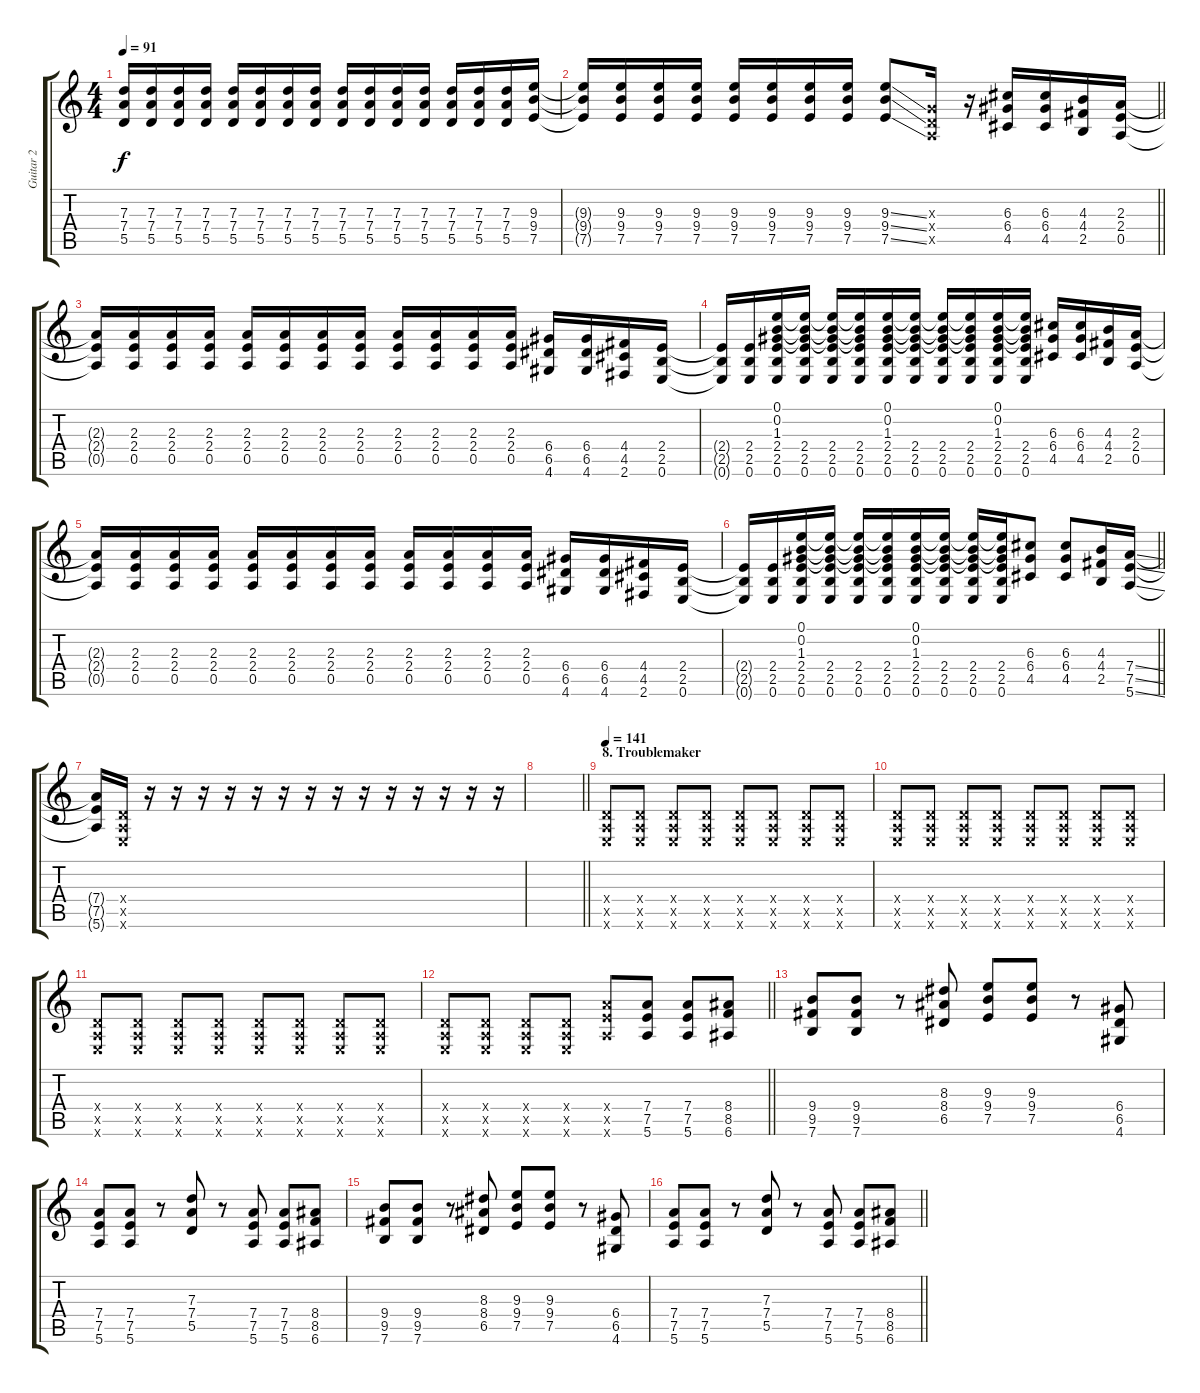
\track ("Guitar 2" "Guitar 2") {instrument overdrivenguitar}
\staff {score tabs}
\tuning (E4 B3 G3 D3 A2 E2) {hide}
\ts (4 4)
\tempo 91
\clef g2
\ks c
(7.3 7.4 5.5).16{dy f} (7.3 7.4 5.5).16 (7.3 7.4 5.5).16 (7.3 7.4 5.5).16 (7.3 7.4 5.5).16 (7.3 7.4 5.5).16 (7.3 7.4 5.5).16 (7.3 7.4 5.5).16 (7.3 7.4 5.5).16 (7.3 7.4 5.5).16 (7.3 7.4 5.5).16 (7.3 7.4 5.5).16 (7.3 7.4 5.5).16 (7.3 7.4 5.5).16 (7.3 7.4 5.5).16 (9.3 9.4 7.5).16 |
\barLineRight lightlight
(9.3{t} 9.4{t} 7.5{t}).16 (9.3 9.4 7.5).16 (9.3 9.4 7.5).16 (9.3 9.4 7.5).16 (9.3 9.4 7.5).16 (9.3 9.4 7.5).16 (9.3 9.4 7.5).16 (9.3 9.4 7.5).16 (9.3{ss} 9.4{ss} 7.5{ss}).8 (0.3{x} 0.4{x} 0.5{x}).16 r.16 (6.3 6.4 4.5).16 (6.3 6.4 4.5).16 (4.3 4.4 2.5).16 (2.3 2.4 0.5).16 |
(2.3{t} 2.4{t} 0.5{t}).16 (2.3 2.4 0.5).16 (2.3 2.4 0.5).16 (2.3 2.4 0.5).16 (2.3 2.4 0.5).16 (2.3 2.4 0.5).16 (2.3 2.4 0.5).16 (2.3 2.4 0.5).16 (2.3 2.4 0.5).16 (2.3 2.4 0.5).16 (2.3 2.4 0.5).16 (2.3 2.4 0.5).16 (6.4 6.5 4.6).16 (6.4 6.5 4.6).16 (4.4 4.5 2.6).16 (2.4 2.5 0.6).16 |
(2.4{t} 2.5{t} 0.6{t}).16 (2.4 2.5 0.6).16 (0.1 0.2 1.3 2.4 2.5 0.6).16 (0.1{t} 0.2{t} 1.3{t} 2.4 2.5 0.6).16 (0.1{t} 0.2{t} 1.3{t} 2.4 2.5 0.6).16 (0.1{t} 0.2{t} 1.3{t} 2.4 2.5 0.6).16 (0.1 0.2 1.3 2.4 2.5 0.6).16 (0.1{t} 0.2{t} 1.3{t} 2.4 2.5 0.6).16 (0.1{t} 0.2{t} 1.3{t} 2.4 2.5 0.6).16 (0.1{t} 0.2{t} 1.3{t} 2.4 2.5 0.6).16 (0.1 0.2 1.3 2.4 2.5 0.6).16 (0.1{t} 0.2{t} 1.3{t} 2.4 2.5 0.6).16 (6.3 6.4 4.5).16 (6.3 6.4 4.5).16 (4.3 4.4 2.5).16 (2.3 2.4 0.5).16 |
(2.3{t} 2.4{t} 0.5{t}).16 (2.3 2.4 0.5).16 (2.3 2.4 0.5).16 (2.3 2.4 0.5).16 (2.3 2.4 0.5).16 (2.3 2.4 0.5).16 (2.3 2.4 0.5).16 (2.3 2.4 0.5).16 (2.3 2.4 0.5).16 (2.3 2.4 0.5).16 (2.3 2.4 0.5).16 (2.3 2.4 0.5).16 (6.4 6.5 4.6).16 (6.4 6.5 4.6).16 (4.4 4.5 2.6).16 (2.4 2.5 0.6).16 |
\barLineRight lightlight
(2.4{t} 2.5{t} 0.6{t}).16 (2.4 2.5 0.6).16 (0.1 0.2 1.3 2.4 2.5 0.6).16 (0.1{t} 0.2{t} 1.3{t} 2.4 2.5 0.6).16 (0.1{t} 0.2{t} 1.3{t} 2.4 2.5 0.6).16 (0.1{t} 0.2{t} 1.3{t} 2.4 2.5 0.6).16 (0.1 0.2 1.3 2.4 2.5 0.6).16 (0.1{t} 0.2{t} 1.3{t} 2.4 2.5 0.6).16 (0.1{t} 0.2{t} 1.3{t} 2.4 2.5 0.6).16 (0.1{t} 0.2{t} 1.3{t} 2.4 2.5 0.6).16 (6.3 6.4 4.5).8 (6.3 6.4 4.5).8 (4.3 4.4 2.5).16 (7.4{ss} 7.5{ss} 5.6{ss}).16 |
(7.4{t} 7.5{t} 5.6{t}).16 (0.4{x} 0.5{x} 0.6{x}).16 r.16 r.16 r.16 r.16 r.16 r.16 r.16 r.16 r.16 r.16 r.16 r.16 r.16 r.16 |
\barLineRight lightlight
|
\section ("" "8. Troublemaker")
\tempo 141
(0.4{x} 0.5{x} 0.6{x}).8{instrument electricguitarclean} (0.4{x} 0.5{x} 0.6{x}).8 (0.4{x} 0.5{x} 0.6{x}).8 (0.4{x} 0.5{x} 0.6{x}).8 (0.4{x} 0.5{x} 0.6{x}).8 (0.4{x} 0.5{x} 0.6{x}).8 (0.4{x} 0.5{x} 0.6{x}).8 (0.4{x} 0.5{x} 0.6{x}).8 |
(0.4{x} 0.5{x} 0.6{x}).8{instrument electricguitarclean} (0.4{x} 0.5{x} 0.6{x}).8 (0.4{x} 0.5{x} 0.6{x}).8 (0.4{x} 0.5{x} 0.6{x}).8 (0.4{x} 0.5{x} 0.6{x}).8 (0.4{x} 0.5{x} 0.6{x}).8 (0.4{x} 0.5{x} 0.6{x}).8 (0.4{x} 0.5{x} 0.6{x}).8 |
(0.4{x} 0.5{x} 0.6{x}).8{instrument electricguitarclean} (0.4{x} 0.5{x} 0.6{x}).8 (0.4{x} 0.5{x} 0.6{x}).8 (0.4{x} 0.5{x} 0.6{x}).8 (0.4{x} 0.5{x} 0.6{x}).8 (0.4{x} 0.5{x} 0.6{x}).8 (0.4{x} 0.5{x} 0.6{x}).8 (0.4{x} 0.5{x} 0.6{x}).8 |
\barLineRight lightlight
(0.4{x} 0.5{x} 0.6{x}).8{instrument electricguitarclean} (0.4{x} 0.5{x} 0.6{x}).8 (0.4{x} 0.5{x} 0.6{x}).8 (0.4{x} 0.5{x} 0.6{x}).8 (7.4{x} 7.5{x} 5.6{x}).8 (7.4 7.5 5.6).8 (7.4 7.5 5.6).8 (8.4 8.5 6.6).8 |
(9.4 9.5 7.6).8 (9.4 9.5 7.6).8 r.8 (8.3 8.4 6.5).8 (9.3 9.4 7.5).8 (9.3 9.4 7.5).8 r.8 (6.4 6.5 4.6).8 |
(7.4 7.5 5.6).8 (7.4 7.5 5.6).8 r.8 (7.3 7.4 5.5).8 r.8 (7.4 7.5 5.6).8 (7.4 7.5 5.6).8 (8.4 8.5 6.6).8 |
(9.4 9.5 7.6).8 (9.4 9.5 7.6).8 r.8 (8.3 8.4 6.5).8 (9.3 9.4 7.5).8 (9.3 9.4 7.5).8 r.8 (6.4 6.5 4.6).8 |
\barLineRight lightlight
(7.4 7.5 5.6).8 (7.4 7.5 5.6).8 r.8 (7.3 7.4 5.5).8 r.8 (7.4 7.5 5.6).8 (7.4 7.5 5.6).8 (8.4 8.5 6.6).8
